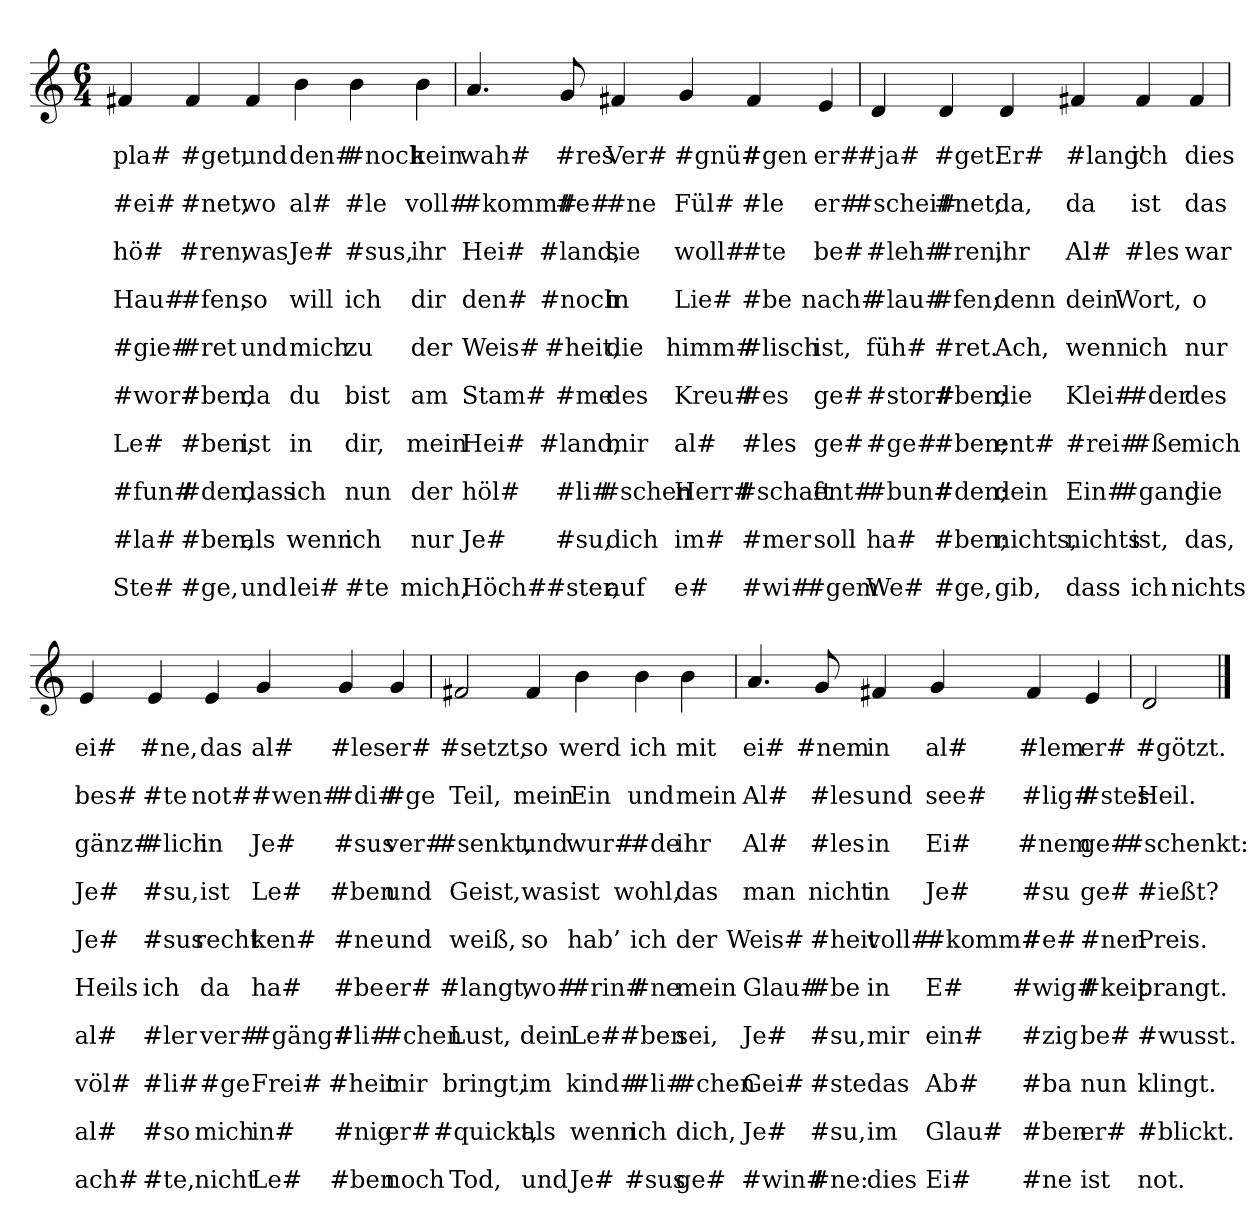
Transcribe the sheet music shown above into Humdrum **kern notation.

**kern	**text	**text	**text	**text	**text	**text	**text	**text	**text	**text	**text	**text	**text	**text	**text	**text	**text	**text	**text	**text
*part1	*part1	*part1	*part1	*part1	*part1	*part1	*part1	*part1	*part1	*part1	*part1	*part1	*part1	*part1	*part1	*part1	*part1	*part1	*part1	*part1
*staff1	*staff1	*staff1	*staff1	*staff1	*staff1	*staff1	*staff1	*staff1	*staff1	*staff1	*staff1	*staff1	*staff1	*staff1	*staff1	*staff1	*staff1	*staff1	*staff1	*staff1
*clefG2	*	*	*	*	*	*	*	*	*	*	*	*	*	*	*	*	*	*	*	*
*M6/4	*	*	*	*	*	*	*	*	*	*	*	*	*	*	*	*	*	*	*	*
=	=	=	=	=	=	=	=	=	=	=	=	=	=	=	=	=	=	=	=	=
4f#	.	pla#	.	#ei#	.	hö#	.	Hau#	.	#gie#	.	#wor#	.	Le#	.	#fun#	.	#la#	.	Ste#
4f#	.	#get,	.	#net,	.	#ren,	.	#fen,	.	#ret	.	#ben,	.	#ben,	.	#den,	.	#ben,	.	#ge,
4f#	.	und	.	wo	.	was	.	so	.	und	.	da	.	ist	.	dass	.	als	.	und
4b	.	den#	.	al#	.	Je#	.	will	.	mich	.	du	.	in	.	ich	.	wenn	.	lei#
4b	.	#noch	.	#le	.	#sus,	.	ich	.	zu	.	bist	.	dir,	.	nun	.	ich	.	#te
4b	.	kein	.	voll#	.	ihr	.	dir	.	der	.	am	.	mein	.	der	.	nur	.	mich,
=	=	=	=	=	=	=	=	=	=	=	=	=	=	=	=	=	=	=	=	=
4.a	.	wah#	.	#komm#	.	Hei#	.	den#	.	Weis#	.	Stam#	.	Hei#	.	höl#	.	Je#	.	Höch#
8g	.	#res	.	#e#	.	#land,	.	#noch	.	#heit,	.	#me	.	#land,	.	#li#	.	#su,	.	#ster,
4f#	.	Ver#	.	#ne	.	sie	.	in	.	die	.	des	.	mir	.	#schen	.	dich	.	auf
4g	.	#gnü#	.	Fül#	.	woll#	.	Lie#	.	himm#	.	Kreu#	.	al#	.	Herr#	.	im#	.	e#
4f#	.	#gen	.	#le	.	#te	.	#be	.	#lisch	.	#es	.	#les	.	#schaft	.	#mer	.	#wi#
4e	.	er#	.	er#	.	be#	.	nach#	.	ist,	.	ge#	.	ge#	.	ent#	.	soll	.	#gem
=	=	=	=	=	=	=	=	=	=	=	=	=	=	=	=	=	=	=	=	=
4d	.	#ja#	.	#schei#	.	#leh#	.	#lau#	.	füh#	.	#stor#	.	#ge#	.	#bun#	.	ha#	.	We#
4d	.	#get.	.	#net;	.	#ren,	.	#fen;	.	#ret.	.	#ben;	.	#ben;	.	#den;	.	#ben;	.	#ge,
4d	.	Er#	.	da,	.	ihr	.	denn	.	Ach,	.	die	.	ent#	.	dein	.	nichts,	.	gib,
4f#	.	#lang'	.	da	.	Al#	.	dein	.	wenn	.	Klei#	.	#rei#	.	Ein#	.	nichts	.	dass
4f#	.	ich	.	ist	.	#les	.	Wort,	.	ich	.	#der	.	#ße	.	#gang	.	ist,	.	ich
4f#	.	dies	.	das	.	war	.	o	.	nur	.	des	.	mich	.	die	.	das,	.	nichts
=	=	=	=	=	=	=	=	=	=	=	=	=	=	=	=	=	=	=	=	=
4e	.	ei#	.	bes#	.	gänz#	.	Je#	.	Je#	.	Heils	.	al#	.	völ#	.	al#	.	ach#
4e	.	#ne,	.	#te	.	#lich	.	#su,	.	#sus	.	ich	.	#ler	.	#li#	.	#so	.	#te,
4e	.	das	.	not#	.	in	.	ist	.	recht	.	da	.	ver#	.	#ge	.	mich	.	nicht
4g	.	al#	.	#wen#	.	Je#	.	Le#	.	ken#	.	ha#	.	#gäng#	.	Frei#	.	in#	.	Le#
4g	.	#les	.	#di#	.	#sus	.	#ben	.	#ne	.	#be	.	#li#	.	#heit	.	#nig	.	#ben
4g	.	er#	.	#ge	.	ver#	.	und	.	und	.	er#	.	#chen	.	mir	.	er#	.	noch
=	=	=	=	=	=	=	=	=	=	=	=	=	=	=	=	=	=	=	=	=
2f#	.	#setzt,	.	Teil,	.	#senkt,	.	Geist,	.	weiß,	.	#langt,	.	Lust,	.	bringt,	.	#quickt,	.	Tod,
4f#	.	so	.	mein	.	und	.	was	.	so	.	wo#	.	dein	.	im	.	als	.	und
4b	.	werd	.	Ein	.	wur#	.	ist	.	hab’	.	#rin#	.	Le#	.	kind#	.	wenn	.	Je#
4b	.	ich	.	und	.	#de	.	wohl,	.	ich	.	#ne	.	#ben	.	#li#	.	ich	.	#sus
4b	.	mit	.	mein	.	ihr	.	das	.	der	.	mein	.	sei,	.	#chen	.	dich,	.	ge#
=	=	=	=	=	=	=	=	=	=	=	=	=	=	=	=	=	=	=	=	=
4.a	.	ei#	.	Al#	.	Al#	.	man	.	Weis#	.	Glau#	.	Je#	.	Gei#	.	Je#	.	#win#
8g	.	#nem	.	#les	.	#les	.	nicht	.	#heit	.	#be	.	#su,	.	#ste	.	#su,	.	#ne:
4f#	.	in	.	und	.	in	.	in	.	voll#	.	in	.	mir	.	das	.	im	.	dies
4g	.	al#	.	see#	.	Ei#	.	Je#	.	#komm#	.	E#	.	ein#	.	Ab#	.	Glau#	.	Ei#
4f#	.	#lem	.	#lig#	.	#nem	.	#su	.	#e#	.	#wig#	.	#zig	.	#ba	.	#ben	.	#ne
4e	.	er#	.	#stes	.	ge#	.	ge#	.	#nen	.	#keit	.	be#	.	nun	.	er#	.	ist
=	=	=	=	=	=	=	=	=	=	=	=	=	=	=	=	=	=	=	=	=
2d	.	#götzt.	.	Heil.	.	#schenkt:	.	#ießt?	.	Preis.	.	prangt.	.	#wusst.	.	klingt.	.	#blickt.	.	not.
==	==	==	==	==	==	==	==	==	==	==	==	==	==	==	==	==	==	==	==	==
*-	*-	*-	*-	*-	*-	*-	*-	*-	*-	*-	*-	*-	*-	*-	*-	*-	*-	*-	*-	*-
